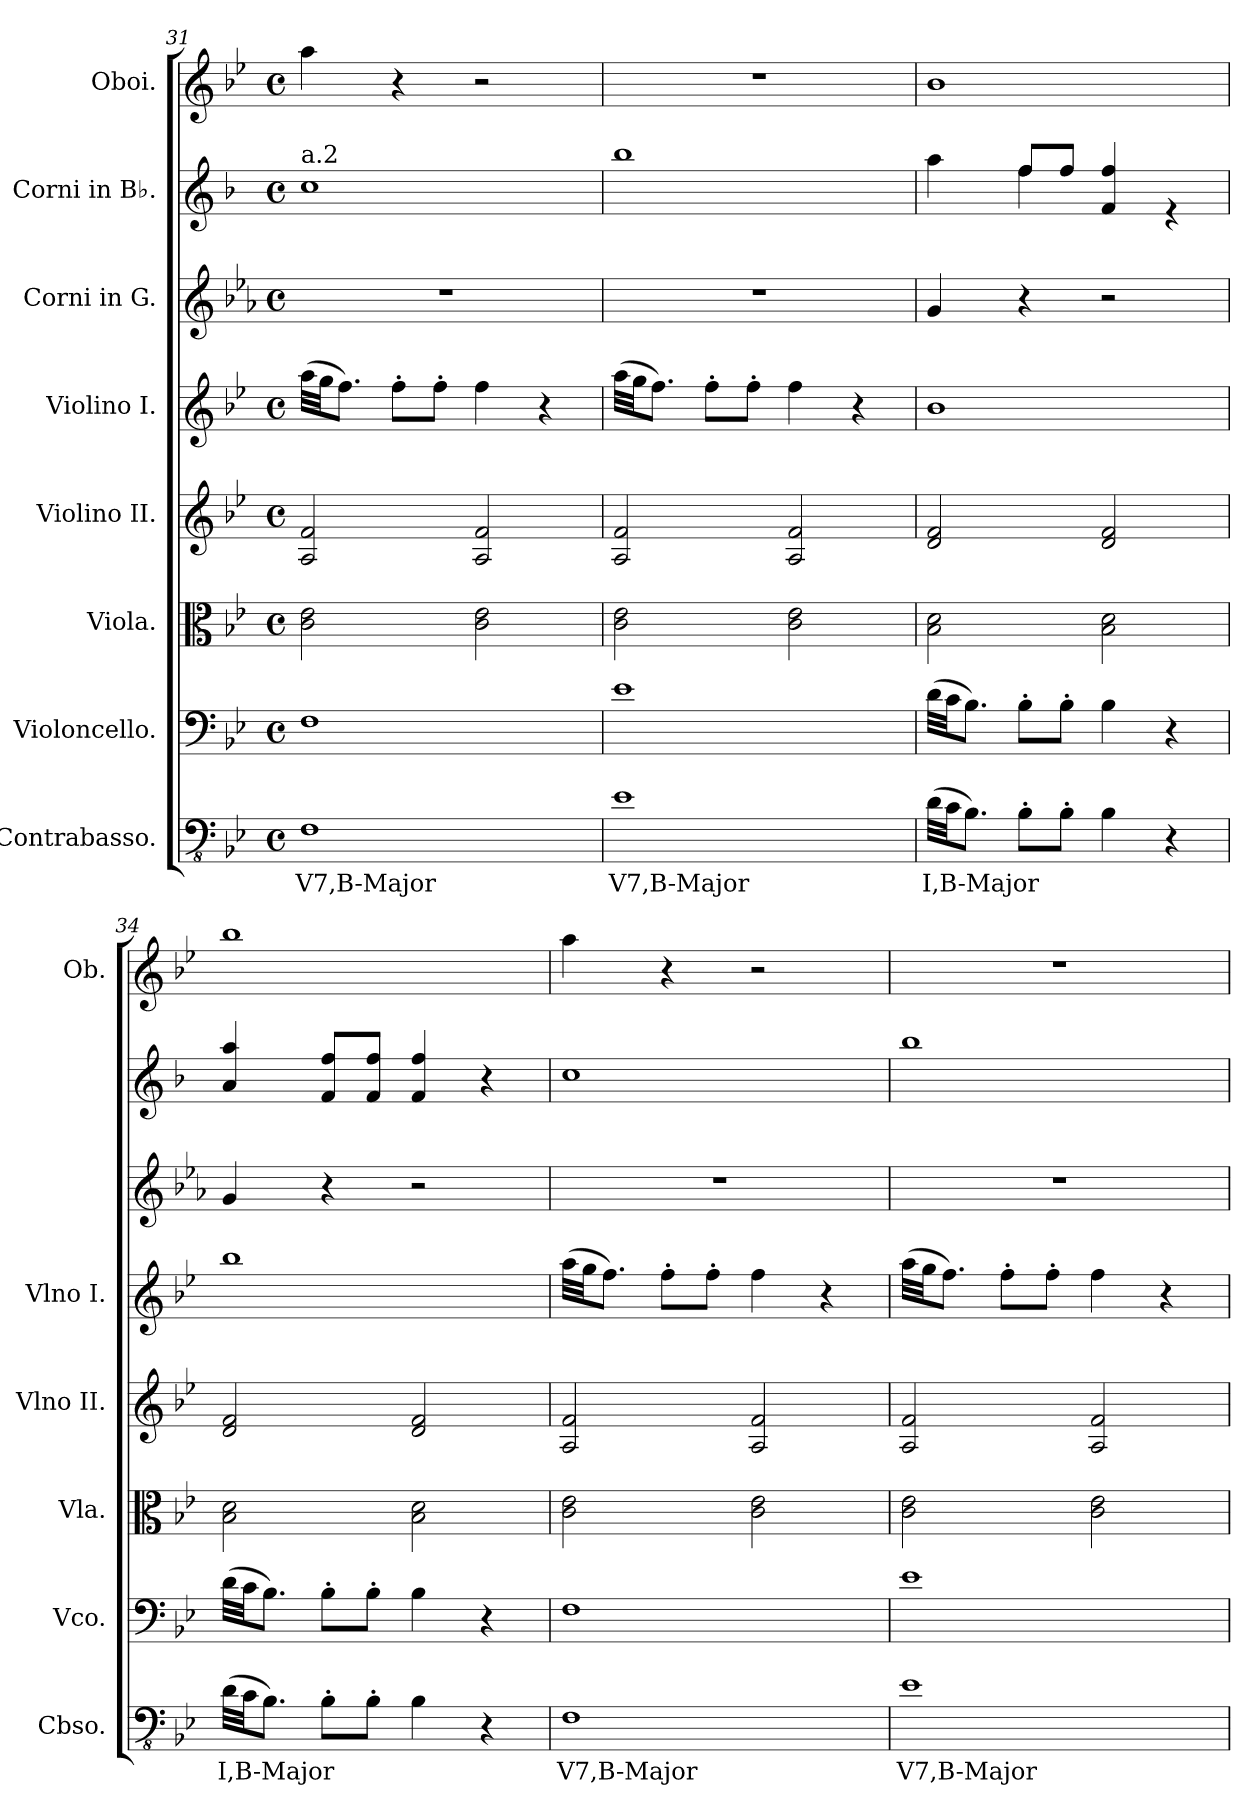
**kern	**text	**kern	**kern	**kern	**kern	**kern	**kern	**kern
*part8	*part8	*part7	*part6	*part5	*part4	*part3	*part2	*part1
*staff8	*staff8	*staff7	*staff6	*staff5	*staff4	*staff3	*staff2	*staff1
*I"Contrabasso.	*	*I"Violoncello.	*I"Viola.	*I"Violino II.	*I"Violino I.	*I"Corni in G.	*I"Corni in B♭.	*I"Oboi.
*I'Cbso.	*	*I'Vco.	*I'Vla.	*I'Vlno II.	*I'Vlno I.	*	*	*I'Ob.
*clefFv4	*	*clefF4	*clefC3	*clefG2	*clefG2	*clefG2	*clefG2	*clefG2
*	*	*	*	*	*	*ITrd3c5	*ITrd4c7	*
*k[b-e-]	*	*k[b-e-]	*k[b-e-]	*k[b-e-]	*k[b-e-]	*k[b-e-]	*k[b-e-]	*k[b-e-]
*M4/4	*	*M4/4	*M4/4	*M4/4	*M4/4	*M4/4	*M4/4	*M4/4
*met(c)	*	*met(c)	*met(c)	*met(c)	*met(c)	*met(c)	*met(c)	*met(c)
=31	=31	=31	=31	=31	=31	=31	=31	=31
!	!	!	!	!	!	!	!LO:TX:a:t=a.2	!
1FF	V7,B-Major	1F	2c\ 2e-\	2A/ 2f/	(32aa\LLL	1r	1f	4aa\
.	.	.	.	.	32gg\JJ	.	.	.
.	.	.	.	.	8.ff\J)	.	.	.
.	.	.	.	.	8ff'\L	.	.	4r
.	.	.	.	.	8ff'\J	.	.	.
.	.	.	2c\ 2e-\	2A/ 2f/	4ff\	.	.	2r
.	.	.	.	.	4r	.	.	.
=32	=32	=32	=32	=32	=32	=32	=32	=32
1E-	V7,B-Major	1e-	2c\ 2e-\	2A/ 2f/	(32aa\LLL	1r	1ee-	1r
.	.	.	.	.	32gg\JJ	.	.	.
.	.	.	.	.	8.ff\J)	.	.	.
.	.	.	.	.	8ff'\L	.	.	.
.	.	.	.	.	8ff'\J	.	.	.
.	.	.	2c\ 2e-\	2A/ 2f/	4ff\	.	.	.
.	.	.	.	.	4r	.	.	.
!!LO:LB:g=z
=33	=33	=33	=33	=33	=33	=33	=33	=33
*	*	*	*	*	*	*	*^	*
(32D\LLL	I,B-Major	(32d\LLL	2B-\ 2d\	2d/ 2f/	1b-	4d/	4dd\	4ryy	1b-
32C\JJ	.	32c\JJ	.	.	.	.	.	.	.
8.BB-\J)	.	8.B-\J)	.	.	.	.	.	.	.
8BB-'\L	.	8B-'\L	.	.	.	4r	8b-/L	4b-\	.
8BB-'\J	.	8B-'\J	.	.	.	.	8b-/J	.	.
4BB-\	.	4B-\	2B-\ 2d\	2d/ 2f/	.	2r	4B-/ 4b-/	2ryy	.
4r	.	4r	.	.	.	.	4re	.	.
*	*	*	*	*	*	*	*v	*v	*
!!LO:PB:g=z
=34	=34	=34	=34	=34	=34	=34	=34	=34
(32D\LLL	I,B-Major	(32d\LLL	2B-\ 2d\	2d/ 2f/	1bb-	4d/	4d/ 4dd/	1bb-
32C\JJ	.	32c\JJ	.	.	.	.	.	.
8.BB-\J)	.	8.B-\J)	.	.	.	.	.	.
8BB-'\L	.	8B-'\L	.	.	.	4r	8B-/ 8b-/L	.
8BB-'\J	.	8B-'\J	.	.	.	.	8B-/ 8b-/J	.
4BB-\	.	4B-\	2B-\ 2d\	2d/ 2f/	.	2r	4B-/ 4b-/	.
4r	.	4r	.	.	.	.	4r	.
=35	=35	=35	=35	=35	=35	=35	=35	=35
1FF	V7,B-Major	1F	2c\ 2e-\	2A/ 2f/	(32aa\LLL	1r	1f	4aa\
.	.	.	.	.	32gg\JJ	.	.	.
.	.	.	.	.	8.ff\J)	.	.	.
.	.	.	.	.	8ff'\L	.	.	4r
.	.	.	.	.	8ff'\J	.	.	.
.	.	.	2c\ 2e-\	2A/ 2f/	4ff\	.	.	2r
.	.	.	.	.	4r	.	.	.
!!LO:PB:g=z
=36	=36	=36	=36	=36	=36	=36	=36	=36
1E-	V7,B-Major	1e-	2c\ 2e-\	2A/ 2f/	(32aa\LLL	1r	1ee-	1r
.	.	.	.	.	32gg\JJ	.	.	.
.	.	.	.	.	8.ff\J)	.	.	.
.	.	.	.	.	8ff'\L	.	.	.
.	.	.	.	.	8ff'\J	.	.	.
.	.	.	2c\ 2e-\	2A/ 2f/	4ff\	.	.	.
.	.	.	.	.	4r	.	.	.
=	=	=	=	=	=	=	=	=
*-	*-	*-	*-	*-	*-	*-	*-	*-
